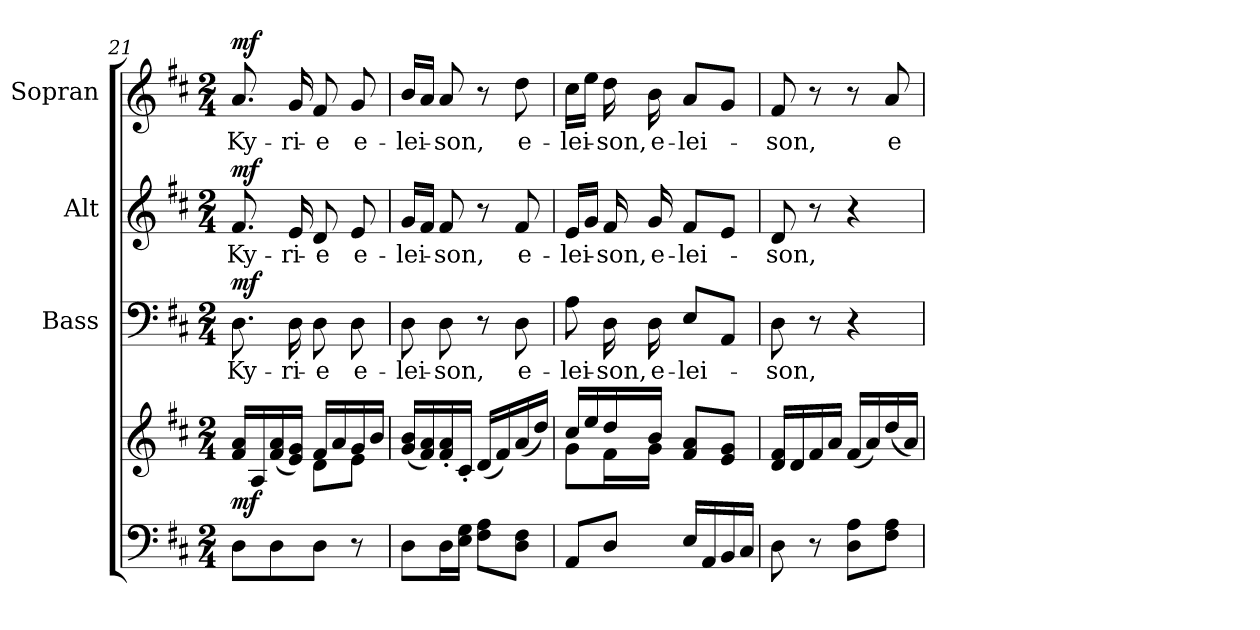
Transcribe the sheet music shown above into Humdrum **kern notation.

**kern	**kern	**dynam	**kern	**text	**dynam	**kern	**text	**dynam	**kern	**text	**dynam
*part4	*part4	*part4	*part3	*part3	*part3	*part2	*part2	*part2	*part1	*part1	*part1
*staff5	*staff4	*staff4/5	*staff3	*staff3	*staff3	*staff2	*staff2	*staff2	*staff1	*staff1	*staff1
*	*	*	*I"Bass	*	*	*I"Alt	*	*	*I"Sopran	*	*
*	*	*	*I'B.	*	*	*I'A.	*	*	*I'S.	*	*
*clefF4	*clefG2	*	*clefF4	*	*	*clefG2	*	*	*clefG2	*	*
*k[f#c#]	*k[f#c#]	*	*k[f#c#]	*	*	*k[f#c#]	*	*	*k[f#c#]	*	*
*D:	*D:	*	*D:	*	*	*D:	*	*	*D:	*	*
*M2/4	*M2/4	*	*M2/4	*	*	*M2/4	*	*	*M2/4	*	*
=21	=21	=21	=21	=21	=21	=21	=21	=21	=21	=21	=21
*	*^	*	*	*	*	*	*	*	*	*	*
!	!	!	!LO:DY:b	!	!LO:LY:b	!LO:DY:a	!	!LO:LY:b	!LO:DY:a	!	!LO:LY:b	!LO:DY:a
8D\L	16f#/ 16a/LL	4ryy	mf	8.D\	Ky-	mf	8.f#/	Ky-	mf	8.a/	Ky-	mf
.	16A/	.	.	.	.	.	.	.	.	.	.	.
8D\	(<16f#/ 16a/	.	.	.	.	.	.	.	.	.	.	.
!	!	!	!	!	!LO:LY:b	!	!	!LO:LY:b	!	!	!LO:LY:b	!
.	16e/ 16g/JJ)	.	.	16D\	-ri-	.	16e/	-ri-	.	16g/	-ri-	.
!	!	!	!	!	!LO:LY:b	!	!	!LO:LY:b	!	!	!LO:LY:b	!
8D\J	16f#/LL	8d\L	.	8D\	-e	.	8d/	-e	.	8f#/	-e	.
.	16a/	.	.	.	.	.	.	.	.	.	.	.
!	!	!	!	!	!LO:LY:b	!	!	!LO:LY:b	!	!	!LO:LY:b	!
8r	16g/	8e\J	.	8D\	e-	.	8e/	e-	.	8g/	e-	.
.	16b/JJ	.	.	.	.	.	.	.	.	.	.	.
*	*v	*v	*	*	*	*	*	*	*	*	*	*
!!LO:LB:g=z
=22	=22	=22	=22	=22	=22	=22	=22	=22	=22	=22	=22
!	!	!	!	!LO:LY:b	!	!	!LO:LY:b	!	!	!LO:LY:b	!
8D\L	(<16g/ 16b/LL	.	8D\	-lei-	.	16g/LL	-lei-	.	16b/LL	-lei-	.
.	16f#/ 16a/)	.	.	.	.	16f#/JJ	.	.	16a/JJ	.	.
!	!	!	!	!LO:LY:b	!	!	!LO:LY:b	!	!	!LO:LY:b	!
16D\L	16f#/'< 16a/'<	.	8D\	-son,	.	8f#/	-son,	.	8a/	-son,	.
16E\ 16G\JJ	16c#'</JJ	.	.	.	.	.	.	.	.	.	.
8F#\ 8A\L	(<16d/LL	.	8r	.	.	8r	.	.	8r	.	.
.	16f#/)	.	.	.	.	.	.	.	.	.	.
!	!	!	!	!LO:LY:b	!	!	!LO:LY:b	!	!	!LO:LY:b	!
8D\ 8F#\J	(<16a/	.	8D\	e-	.	8f#/	e-	.	8dd\	e-	.
.	16dd/JJ)	.	.	.	.	.	.	.	.	.	.
=23	=23	=23	=23	=23	=23	=23	=23	=23	=23	=23	=23
*	*^	*	*	*	*	*	*	*	*	*	*
!	!	!	!	!	!LO:LY:b	!	!	!LO:LY:b	!	!	!LO:LY:b	!
8AA/L	16cc#/LL	8g\L	.	8A\	-lei-	.	16e/LL	-lei-	.	16cc#\LL	-lei-	.
.	16ee/	.	.	.	.	.	16g/JJ	.	.	16ee\JJ	.	.
!	!	!	!	!	!LO:LY:b	!	!	!LO:LY:b	!	!	!LO:LY:b	!
8D/J	16dd/	16f#\L	.	16D\	-son,	.	16f#/	-son,	.	16dd\	-son,	.
!	!	!	!	!	!LO:LY:b	!	!	!LO:LY:b	!	!	!LO:LY:b	!
.	16b/JJ	16g\JJ	.	16D\	e-	.	16g/	e-	.	16b\	e-	.
!	!	!	!	!	!LO:LY:b	!	!	!LO:LY:b	!	!	!LO:LY:b	!
16E/LL	8f#/ 8a/L	4ryy	.	8E/L	-lei-	.	8f#/L	-lei-	.	8a/L	-lei-	.
16AA/	.	.	.	.	.	.	.	.	.	.	.	.
16BB/	8e/ 8g/J	.	.	8AA/J	.	.	8e/J	.	.	8g/J	.	.
16C#/JJ	.	.	.	.	.	.	.	.	.	.	.	.
*	*v	*v	*	*	*	*	*	*	*	*	*	*
=24	=24	=24	=24	=24	=24	=24	=24	=24	=24	=24	=24
!	!	!	!	!LO:LY:b	!	!	!LO:LY:b	!	!	!LO:LY:b	!
8D\	16d/ 16f#/LL	.	8D\	-son,	.	8d/	-son,	.	8f#/	-son,	.
.	16d/	.	.	.	.	.	.	.	.	.	.
8r	16f#/	.	8r	.	.	8r	.	.	8r	.	.
.	16a/JJ	.	.	.	.	.	.	.	.	.	.
8D\ 8A\L	(<16f#/LL	.	4r	.	.	4r	.	.	8r	.	.
.	16a/)	.	.	.	.	.	.	.	.	.	.
!	!	!	!	!	!	!	!	!	!	!LO:LY:b	!
8F#\ 8A\J	(<16dd/	.	.	.	.	.	.	.	8a/	e-	.
.	16a/JJ)	.	.	.	.	.	.	.	.	.	.
=	=	=	=	=	=	=	=	=	=	=	=
*-	*-	*-	*-	*-	*-	*-	*-	*-	*-	*-	*-
